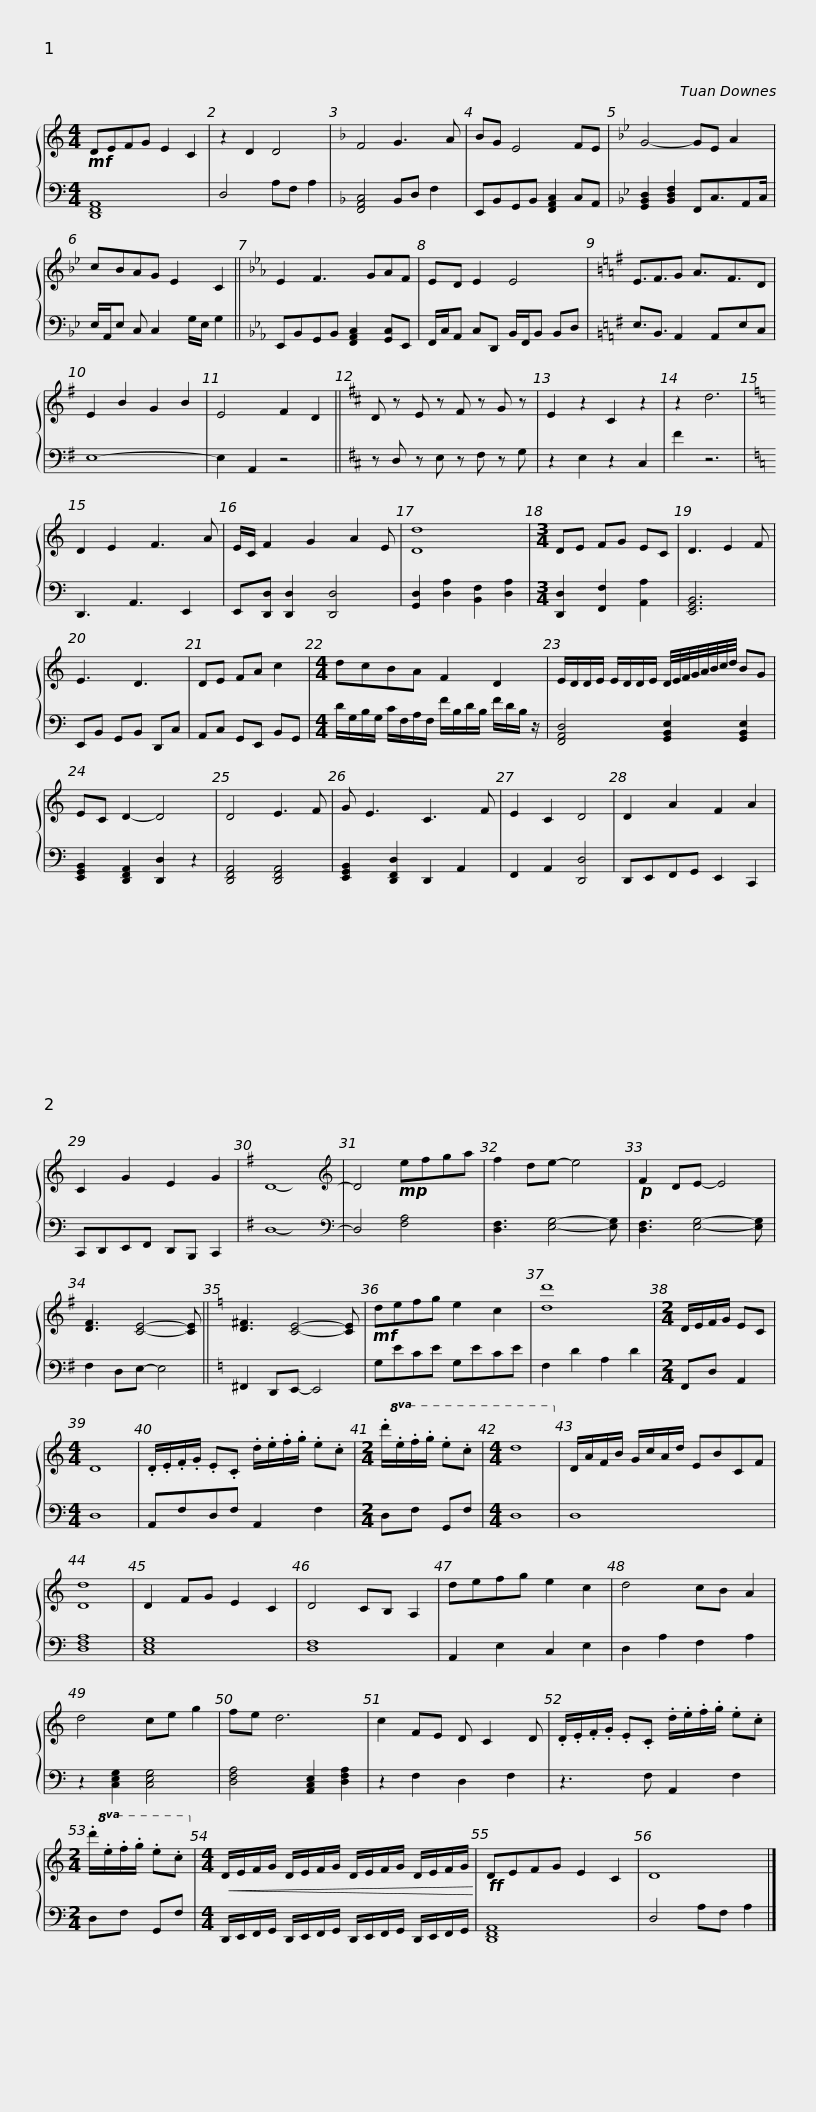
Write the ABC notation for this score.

X:1
%%score { 1 | 2 }
L:1/8
M:4/4
I:linebreak $
K:C
V:1 treble
V:2 bass
V:1
!mf! DEFG E2 C2 | z2 D2 D4 |[K:F] F4 G3 A | BG E4 FE |[K:Bb] G4- GE A2 | %5
 cBAG E2 C2 ||$[K:Eb] E2 F3 GAF | ED E2 E4 |[K:G] E3/2F3/2G A3/2F3/2D | E2 B2 G2 B2 | %10
 E4 F2 D2 ||$[K:D] D z E z F z G z | E2 z2 C2 z2 | z2 d6 |[K:C] D2 E2 F3 A | %15
 E/C/ F2 G2 A2 E | [Dd]8 |$[M:3/4] DE FG EC | D3 E2 F | E3 D3 | %20
 DE FA c2 |[M:4/4] dcBA F2 D2 |$ E/D/D/E/ E/D/D/E/ D/4E/4F/4G/4A/4B/4c/4d/4 BG | EC D2- D4 | D4 E3 F | %25
[K:C] G E3 C3 F |[K:C] E2 C2 D4 |$ D2 A2 F2 A2 | C2 G2 E2 G2 |[K:G] D8- | %30
[K:treble] D4!mp! efga | f2 de- e4 |!p! F2 DE- E4 | [DF]3 [CE]4- [CE] ||$[K:C] [D^F]3 [CE]4- [CE] | %35
!mf! defg e2 c2 | [dd']8 |[M:2/4] D/E/F/G/ EC |[M:4/4] D8 | .D/.E/.F/.G/ .E.C .d/.e/.f/.g/ .e.c |$ %40
[M:2/4]!8va(! .d'/.e'/.f'/.g'/ .e'.c' |[M:4/4] d'8!8va)! | D/A/F/B/ G/c/A/d/ EBCF | [Dd]8 | D2 FG E2 C2 | %45
 D4 CB, A,2 | defg e2 c2 |$ d4 cB A2 | d4 ce g2 | fe d6 | %50
 c2 FE D C2 D | .D/.E/.F/.G/ .E.C .d/.e/.f/.g/ .e.c |[M:2/4]!8va(! .d'/.e'/.f'/.g'/ .e'.c'!8va)! |$[M:4/4]!<(! D/E/F/G/ D/E/F/G/ D/E/F/G/ D/E/F/G/!<)! |!ff! DEFG E2 C2 | %55
 D8 |] %56
V:2
 [D,,F,,A,,]8 | D,4 A,F, A,2 |[K:F] [F,,A,,C,]4 B,,D, F,2 | E,,B,,G,,B,, [F,,A,,C,]2 C,A,, |[K:Bb] [G,,B,,D,]2 [B,,D,F,]2 F,,C,3/2A,,C,/ | %5
 E,/A,,/E, C, C,2 G,/E,/ G,2 ||$[K:Eb] E,,B,,G,,B,, [F,,A,,C,]2 [G,,C,]E,, | F,,/C,/A,, C,D,, B,,/F,,/B,, B,,D, |[K:G] E,3/2B,,3/2 A,,2 A,,E,C, | E,8- | %10
 E,2 A,,2 z4 ||$[K:D] z D, z E, z F, z G, | z2 E,2 z2 C,2 | F2 z6 |[K:C] D,,3 A,,3 E,,2 | %15
 E,,[D,,D,] [D,,D,]2 [D,,D,]4 | [G,,D,]2 [D,A,]2 [B,,F,]2 [D,A,]2 |$[M:3/4] [D,,D,]2 [F,,F,]2 [A,,A,]2 | [E,,G,,B,,]6 | E,,B,, G,,B,, D,,C, | %20
 A,,C, G,,E,, B,,G,, |[M:4/4] D/G,/B,/G,/ C/F,/A,/F,/ F/B,/D/B,/ F/D/B,/ z/ |$ [F,,A,,D,]4 [G,,B,,E,]2 [G,,B,,E,]2 | [E,,G,,B,,]2 [D,,F,,A,,]2 [D,,D,]2 z2 | [D,,F,,A,,]4 [D,,F,,A,,]4 | %25
[K:C] [E,,G,,B,,]2 [D,,F,,D,]2 D,,2 A,,2 |[K:C] F,,2 A,,2 [D,,D,]4 |$ D,,E,,F,,G,, E,,2 C,,2 | C,,D,,E,,F,, D,,B,,, C,,2 |[K:G] D,8- | %30
[K:bass] D,4 [F,A,]4 | [D,F,]3 [E,G,]4- [E,G,] | [D,F,]3 [E,G,]4- [E,G,] | F,2 D,E,- E,4 ||$[K:C] ^F,,2 D,,E,,- E,,4 | %35
 G,ECE G,ECE | F,2 D2 A,2 D2 |[M:2/4] F,,D, A,,2 |[M:4/4] D,8 | A,,F,D,F, A,,2 F,2 |$ %40
[M:2/4] D,F, G,,F, |[M:4/4] D,8 | D,8 | [D,F,A,]8 | [C,E,G,]8 | %45
 [D,F,]8 | A,,2 E,2 C,2 E,2 |$ D,2 A,2 F,2 A,2 | z2 [C,E,G,]2 [C,E,G,]4 | [D,F,A,]4 [A,,C,E,]2 [D,F,A,]2 | %50
 z2 F,2 D,2 F,2 | z3 F, A,,2 F,2 |[M:2/4] D,F, G,,F, |$[M:4/4] D,,/E,,/F,,/G,,/ D,,/E,,/F,,/G,,/ D,,/E,,/F,,/G,,/ D,,/E,,/F,,/G,,/ | [D,,F,,A,,]8 | %55
 D,4 A,F, A,2 |] %56
